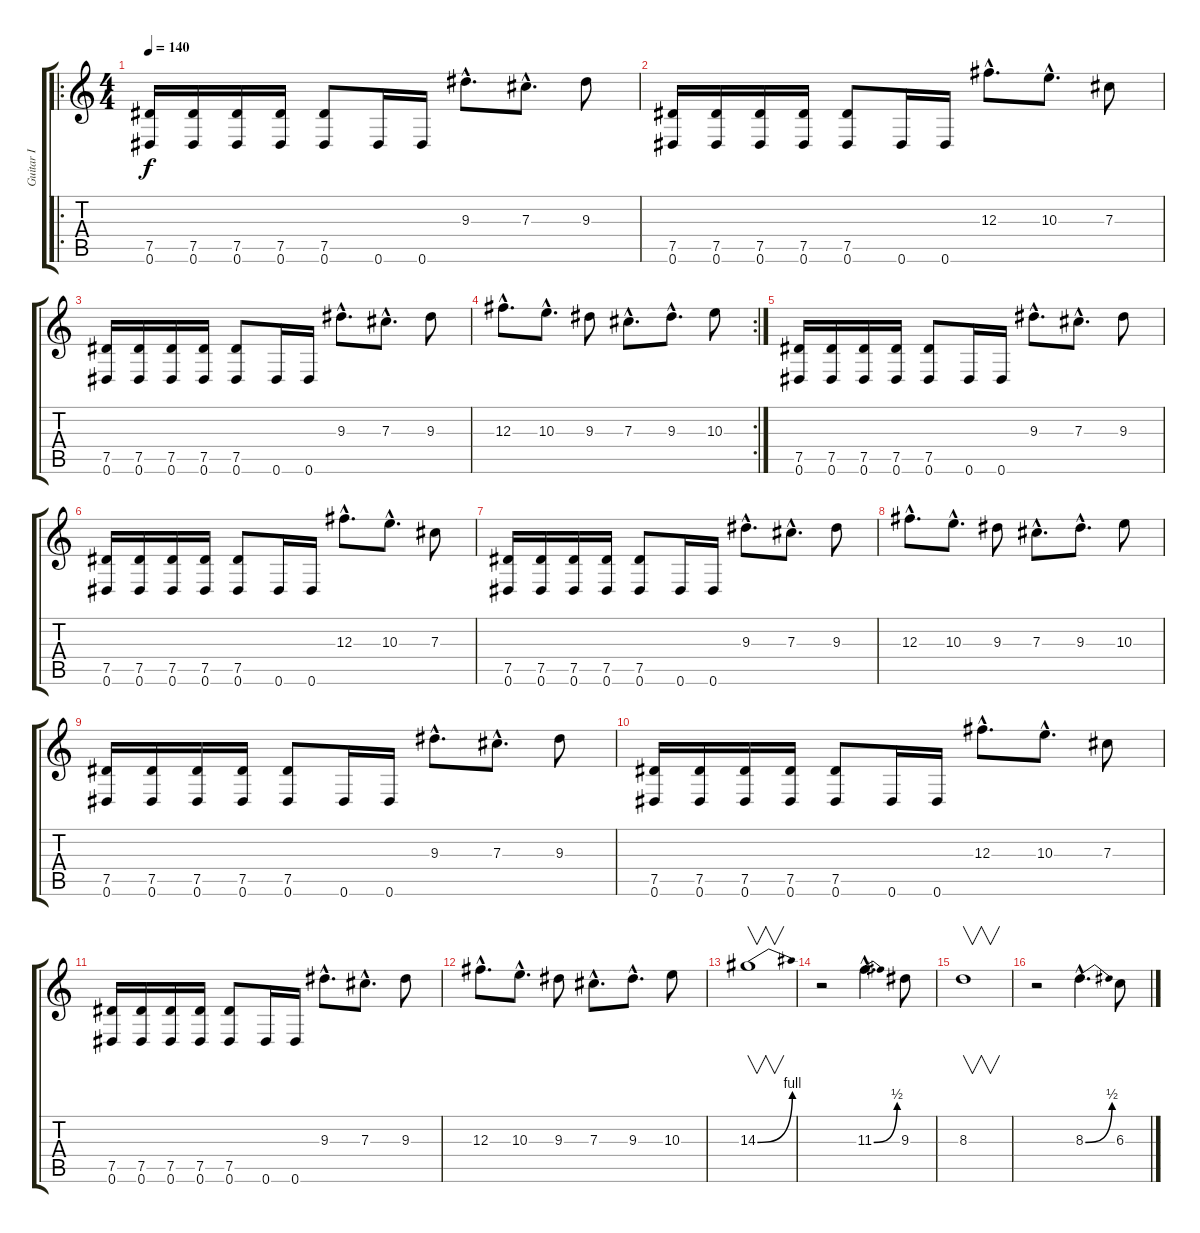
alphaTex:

\track ("Guitar I" "Guitar I") {instrument distortionguitar}
\staff {score tabs}
\tuning (Eb4 Bb3 Gb3 Db3 Ab2 Eb2) {hide}
\ro
\ts (4 4)
\tempo 140
\clef g2
\ks c
(7.5 0.6).16{dy f instrument distortionguitar} (7.5 0.6).16 (7.5 0.6).16 (7.5 0.6).16 (7.5 0.6).8 0.6.16 0.6.16 9.3{hac}.8{d} 7.3{hac}.8{d} 9.3.8 |
(7.5 0.6).16 (7.5 0.6).16 (7.5 0.6).16 (7.5 0.6).16 (7.5 0.6).8 0.6.16 0.6.16 12.3{hac}.8{d} 10.3{hac}.8{d} 7.3.8 |
(7.5 0.6).16 (7.5 0.6).16 (7.5 0.6).16 (7.5 0.6).16 (7.5 0.6).8 0.6.16 0.6.16 9.3{hac}.8{d} 7.3{hac}.8{d} 9.3.8 |
\rc 2
12.3{hac}.8{d} 10.3{hac}.8{d} 9.3.8 7.3{hac}.8{d} 9.3{hac}.8{d} 10.3.8 |
(7.5 0.6).16 (7.5 0.6).16 (7.5 0.6).16 (7.5 0.6).16 (7.5 0.6).8 0.6.16 0.6.16 9.3{hac}.8{d} 7.3{hac}.8{d} 9.3.8 |
(7.5 0.6).16 (7.5 0.6).16 (7.5 0.6).16 (7.5 0.6).16 (7.5 0.6).8 0.6.16 0.6.16 12.3{hac}.8{d} 10.3{hac}.8{d} 7.3.8 |
(7.5 0.6).16 (7.5 0.6).16 (7.5 0.6).16 (7.5 0.6).16 (7.5 0.6).8 0.6.16 0.6.16 9.3{hac}.8{d} 7.3{hac}.8{d} 9.3.8 |
12.3{hac}.8{d} 10.3{hac}.8{d} 9.3.8 7.3{hac}.8{d} 9.3{hac}.8{d} 10.3.8 |
(7.5 0.6).16 (7.5 0.6).16 (7.5 0.6).16 (7.5 0.6).16 (7.5 0.6).8 0.6.16 0.6.16 9.3{hac}.8{d} 7.3{hac}.8{d} 9.3.8 |
(7.5 0.6).16 (7.5 0.6).16 (7.5 0.6).16 (7.5 0.6).16 (7.5 0.6).8 0.6.16 0.6.16 12.3{hac}.8{d} 10.3{hac}.8{d} 7.3.8 |
(7.5 0.6).16 (7.5 0.6).16 (7.5 0.6).16 (7.5 0.6).16 (7.5 0.6).8 0.6.16 0.6.16 9.3{hac}.8{d} 7.3{hac}.8{d} 9.3.8 |
12.3{hac}.8{d} 10.3{hac}.8{d} 9.3.8 7.3{hac}.8{d} 9.3{hac}.8{d} 10.3.8 |
14.3{be (bend 0 0 60 4)}.1{v} |
r.2 11.3{be (bend 0 0 60 2) hac}.4{d} 9.3.8 |
8.3.1{v} |
r.2 8.3{be (bend 0 0 60 2) hac}.4{d} 6.3.8
